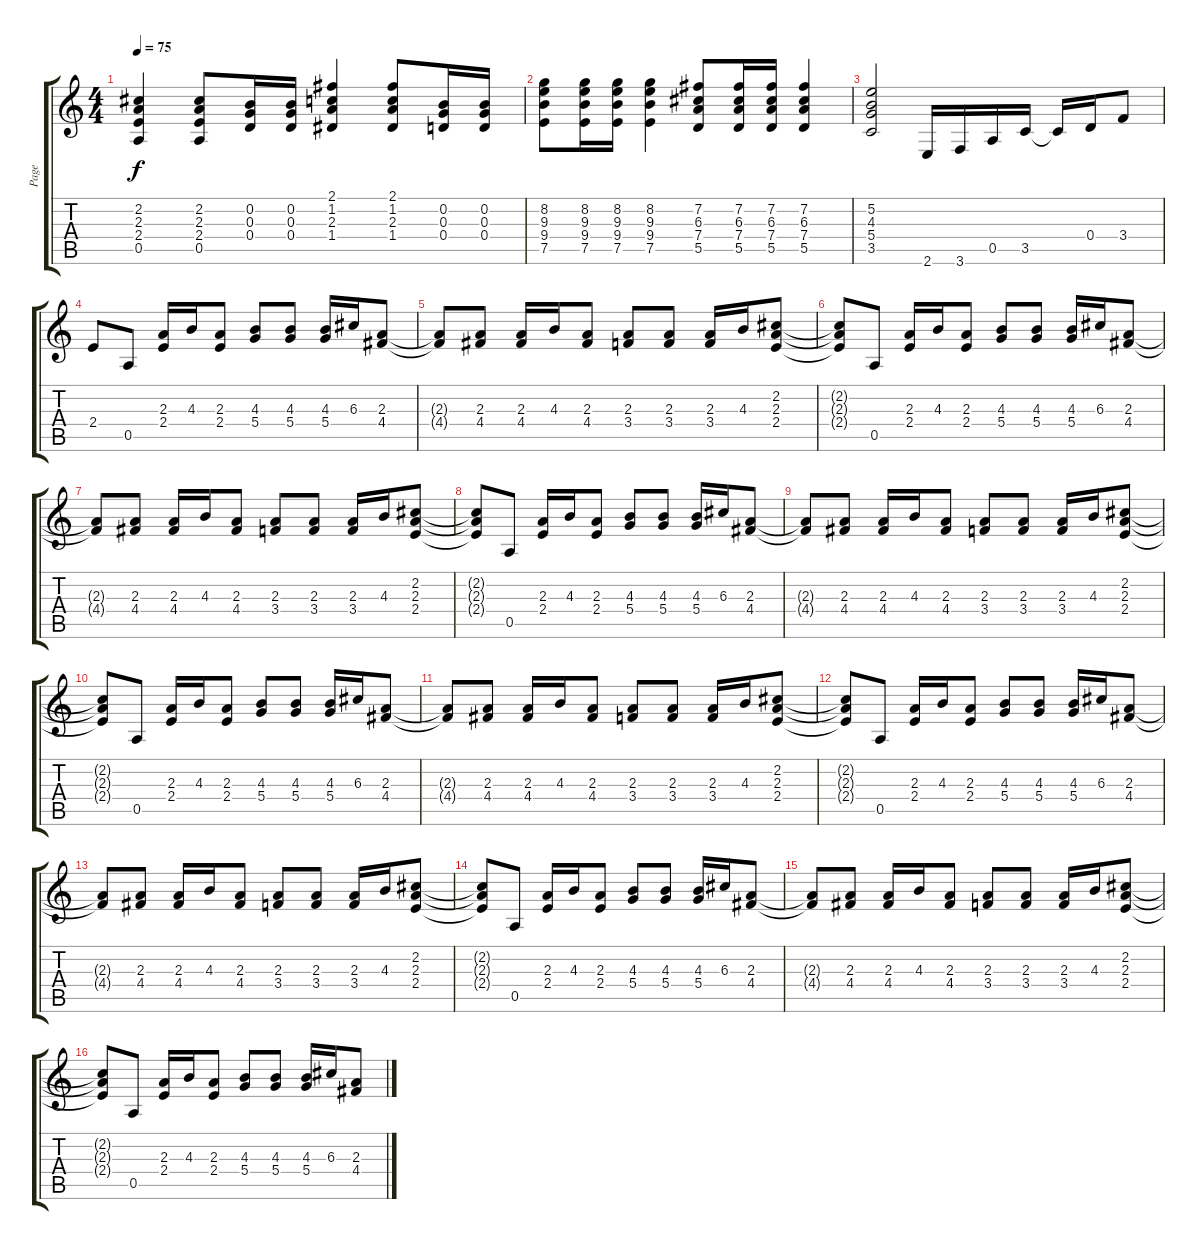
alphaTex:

\track ("Page" "Page") {instrument electricguitarjazz}
\staff {score tabs}
\tuning (E4 B3 G3 D3 A2 D2) {hide}
\ts (4 4)
\tempo 75
\clef g2
\ks c
(2.2 2.3 2.4 0.5).4{dy f} (2.2 2.3 2.4 0.5).8 (0.2 0.3 0.4).16 (0.2 0.3 0.4).16 (2.1 1.2 2.3 1.4).4 (2.1 1.2 2.3 1.4).8 (0.2 0.3 0.4).16 (0.2 0.3 0.4).16 |
(8.2 9.3 9.4 7.5).8 (8.2 9.3 9.4 7.5).16 (8.2 9.3 9.4 7.5).16 (8.2 9.3 9.4 7.5).4 (7.2 6.3 7.4 5.5).8 (7.2 6.3 7.4 5.5).16 (7.2 6.3 7.4 5.5).16 (7.2 6.3 7.4 5.5).4 |
(5.2 4.3 5.4 3.5).2 2.6.16 3.6.16 0.5.16 3.5.16 3.5{t}.16 0.4.16 3.4.8 |
2.4.8 0.5.8 (2.3 2.4).16 4.3.16 (2.3 2.4).8 (4.3 5.4).8 (4.3 5.4).8 (4.3 5.4).16 6.3.16 (2.3 4.4).8 |
(2.3{t} 4.4{t}).8 (2.3 4.4).8 (2.3 4.4).16 4.3.16 (2.3 4.4).8 (2.3 3.4).8 (2.3 3.4).8 (2.3 3.4).16 4.3.16 (2.2 2.3 2.4).8 |
(2.2{t} 2.3{t} 2.4{t}).8 0.5.8 (2.3 2.4).16 4.3.16 (2.3 2.4).8 (4.3 5.4).8 (4.3 5.4).8 (4.3 5.4).16 6.3.16 (2.3 4.4).8 |
(2.3{t} 4.4{t}).8 (2.3 4.4).8 (2.3 4.4).16 4.3.16 (2.3 4.4).8 (2.3 3.4).8 (2.3 3.4).8 (2.3 3.4).16 4.3.16 (2.2 2.3 2.4).8 |
(2.2{t} 2.3{t} 2.4{t}).8 0.5.8 (2.3 2.4).16 4.3.16 (2.3 2.4).8 (4.3 5.4).8 (4.3 5.4).8 (4.3 5.4).16 6.3.16 (2.3 4.4).8 |
(2.3{t} 4.4{t}).8 (2.3 4.4).8 (2.3 4.4).16 4.3.16 (2.3 4.4).8 (2.3 3.4).8 (2.3 3.4).8 (2.3 3.4).16 4.3.16 (2.2 2.3 2.4).8 |
(2.2{t} 2.3{t} 2.4{t}).8 0.5.8 (2.3 2.4).16 4.3.16 (2.3 2.4).8 (4.3 5.4).8 (4.3 5.4).8 (4.3 5.4).16 6.3.16 (2.3 4.4).8 |
(2.3{t} 4.4{t}).8 (2.3 4.4).8 (2.3 4.4).16 4.3.16 (2.3 4.4).8 (2.3 3.4).8 (2.3 3.4).8 (2.3 3.4).16 4.3.16 (2.2 2.3 2.4).8 |
(2.2{t} 2.3{t} 2.4{t}).8 0.5.8 (2.3 2.4).16 4.3.16 (2.3 2.4).8 (4.3 5.4).8 (4.3 5.4).8 (4.3 5.4).16 6.3.16 (2.3 4.4).8 |
(2.3{t} 4.4{t}).8 (2.3 4.4).8 (2.3 4.4).16 4.3.16 (2.3 4.4).8 (2.3 3.4).8 (2.3 3.4).8 (2.3 3.4).16 4.3.16 (2.2 2.3 2.4).8 |
(2.2{t} 2.3{t} 2.4{t}).8 0.5.8 (2.3 2.4).16 4.3.16 (2.3 2.4).8 (4.3 5.4).8 (4.3 5.4).8 (4.3 5.4).16 6.3.16 (2.3 4.4).8 |
(2.3{t} 4.4{t}).8 (2.3 4.4).8 (2.3 4.4).16 4.3.16 (2.3 4.4).8 (2.3 3.4).8 (2.3 3.4).8 (2.3 3.4).16 4.3.16 (2.2 2.3 2.4).8 |
(2.2{t} 2.3{t} 2.4{t}).8 0.5.8 (2.3 2.4).16 4.3.16 (2.3 2.4).8 (4.3 5.4).8 (4.3 5.4).8 (4.3 5.4).16 6.3.16 (2.3 4.4).8
